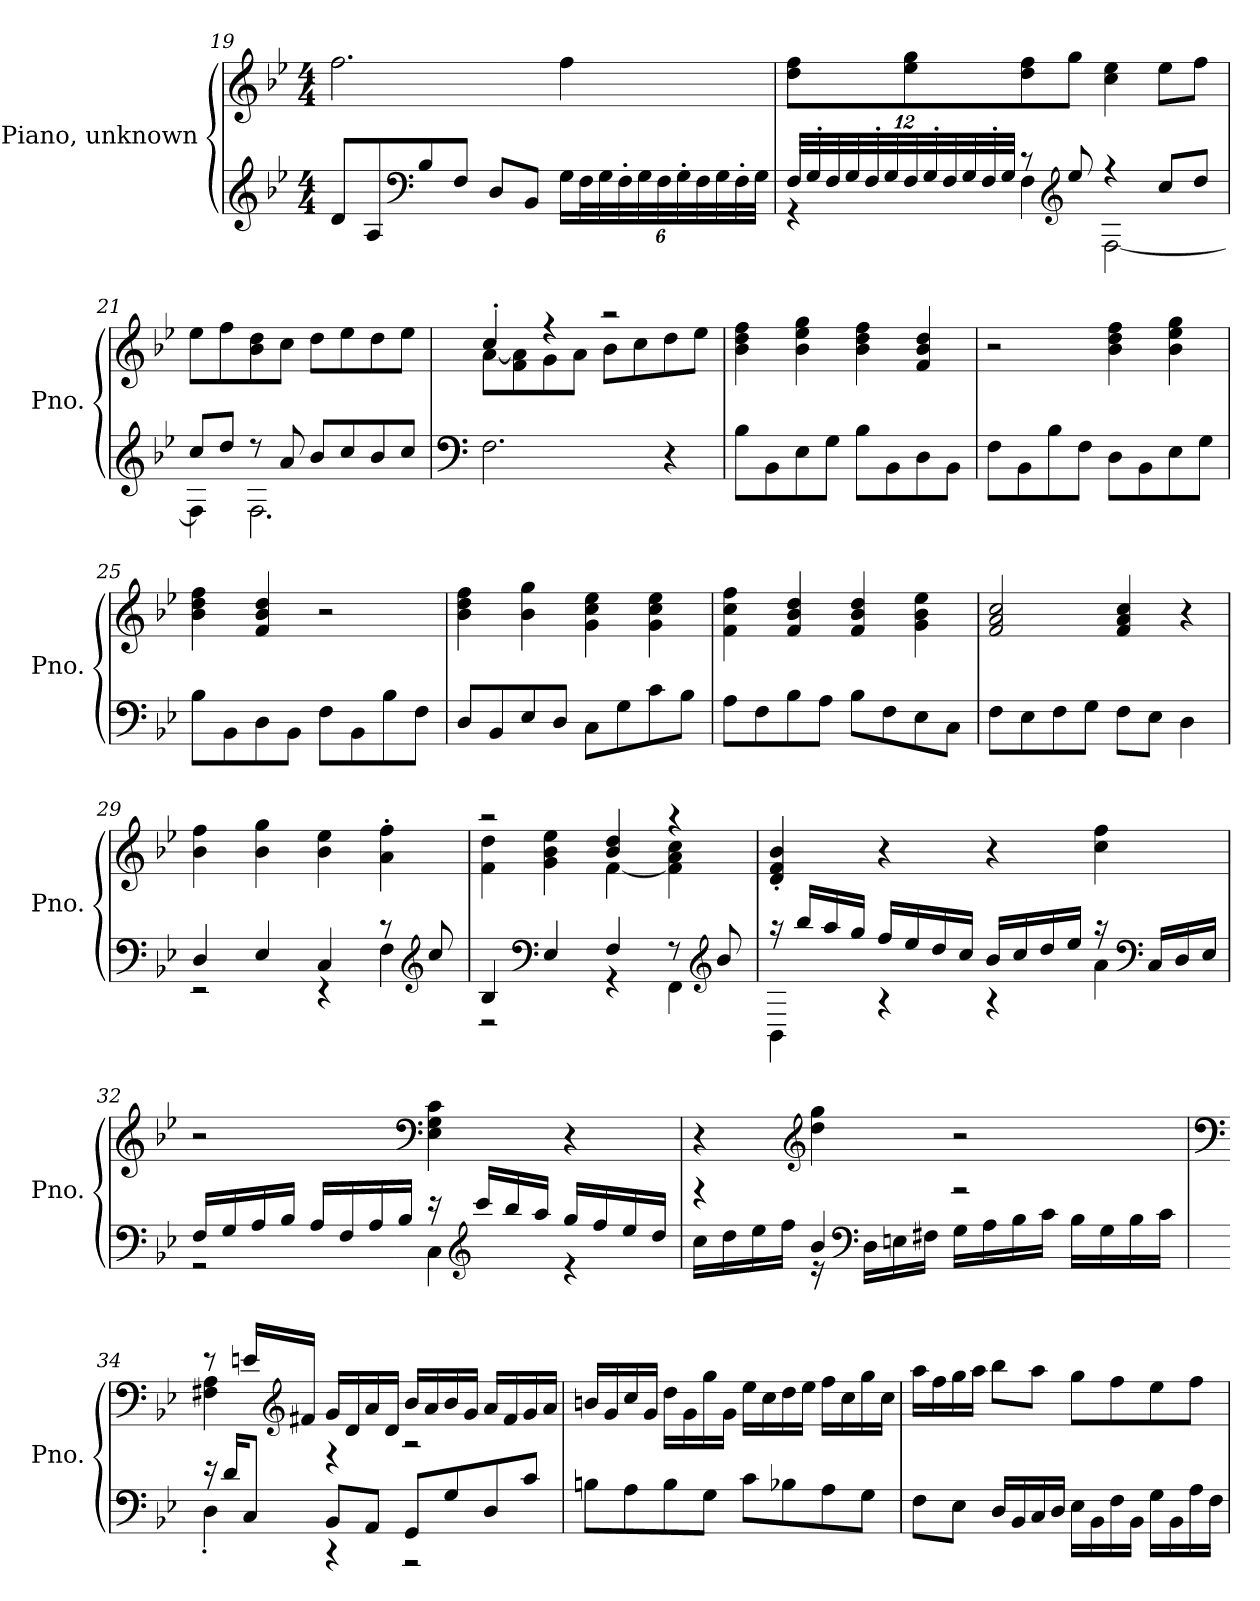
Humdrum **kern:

**kern	**kern
*part1	*part1
*staff2	*staff1
*I"Piano, unknown	*
*I'Pno.	*
*clefG2	*clefG2
*k[b-e-]	*k[b-e-]
*M4/4	*M4/4
=19	=19
8d/L	2.ff\
8A/	.
*clefF4	*
8B-/	.
8F/J	.
8D/L	.
8BB-/J	.
*Xbrackettup	*
24G\LL	4ff\
48F\L	.
48G\	.
48F'\	.
48G\	.
48F\	.
48G'\	.
48F\	.
48G\	.
48F'\	.
48G\JJJ	.
!!LO:LB:g=z
=20	=20
*^	*
48F/LLL	4r	8dd\ 8ff\L
48G'/	.	.
48F/	.	.
48G/	.	.
48F'/	.	.
48G/	.	.
48F/	.	8ee-\ 8gg\
48G'/	.	.
48F/	.	.
48G/	.	.
48F'/	.	.
48G/JJJ	.	.
8r	4F\	8dd\ 8ff\
*clefG2	*	*
8ee-/	.	8gg\J
4r	[2F\	4cc\ 4ee-\
8cc/L	.	8ee-\L
8dd/J	.	8ff\J
=21	=21	=21
8cc/L	4F\]	8ee-\L
8dd/J	.	8ff\
8r	2.F\	8b-\ 8dd\
8a/	.	8cc\J
8b-/L	.	8dd\L
8cc/	.	8ee-\
8b-/	.	8dd\
8cc/J	.	8ee-\J
*v	*v	*
=22	=22
*clefF4	*
*	*^
2.F\	4cc'/	[8a\L
.	.	8f\ 8a\]
.	4r	8g\
.	.	8a\J
.	2r	8b-\L
.	.	8cc\
4r	.	8dd\
.	.	8ee-\J
*	*v	*v
!!LO:PB:g=z
=23	=23
8B-\L	4b-\ 4dd\ 4ff\
8BB-\	.
8E-\	4b-\ 4ee-\ 4gg\
8G\J	.
8B-\L	4b-\ 4dd\ 4ff\
8BB-\	.
8D\	4f/ 4b-/ 4dd/
8BB-\J	.
=24	=24
8F\L	2r
8BB-\	.
8B-\	.
8F\J	.
8D\L	4b-\ 4dd\ 4ff\
8BB-\	.
8E-\	4b-\ 4ee-\ 4gg\
8G\J	.
=25	=25
8B-\L	4b-\ 4dd\ 4ff\
8BB-\	.
8D\	4f/ 4b-/ 4dd/
8BB-\J	.
8F\L	2r
8BB-\	.
8B-\	.
8F\J	.
=26	=26
8D/L	4b-\ 4dd\ 4ff\
8BB-/	.
8E-/	4b-\ 4gg\
8D/J	.
8C\L	4g\ 4cc\ 4ee-\
8G\	.
8c\	4g\ 4cc\ 4ee-\
8B-\J	.
=27	=27
8A\L	4f\ 4cc\ 4ff\
8F\	.
8B-\	4f/ 4b-/ 4dd/
8A\J	.
8B-\L	4f/ 4b-/ 4dd/
8F\	.
8E-\	4g\ 4b-\ 4ee-\
8C\J	.
!!LO:LB:g=z
=28	=28
8F\L	2f/ 2a/ 2cc/
8E-\	.
8F\	.
8G\J	.
8F\L	4f/ 4a/ 4cc/
8E-\J	.
4D\	4r
=29	=29
*^	*
4D/	2r	4b-\ 4ff\
4E-/	.	4b-\ 4gg\
4C/	4r	4b-\ 4ee-\
8r	4F\	4a\' 4ff\'
*clefG2	*	*
8cc/	.	.
=30	=30	=30
*	*	*^
4B-/	2r	2r	4f\ 4dd\
*clefF4	*	*	*
4E-/	.	.	4g\ 4b-\ 4ee-\
4F/	4r	4b-/ 4dd/	[4f\
8r	4FF\	4r	4f\] 4a\ 4cc\
*clefG2	*	*	*
8b-/	.	.	.
*	*	*v	*v
=31	=31	=31
16r	4BB-\	4d/' 4f/' 4b-/'
16bb-/LL	.	.
16aa/	.	.
16gg/JJ	.	.
16ff/LL	4r	4r
16ee-/	.	.
16dd/	.	.
16cc/JJ	.	.
16b-/LL	4r	4r
16cc/	.	.
16dd/	.	.
16ee-/JJ	.	.
16r	4a\	4cc\ 4ff\
*clefF4	*	*
16C/LL	.	.
16D/	.	.
16E-/JJ	.	.
!!LO:LB:g=z
=32	=32	=32
16F/LL	2r	2r
16G/	.	.
16A/	.	.
16B-/JJ	.	.
16A/LL	.	.
16F/	.	.
16A/	.	.
16B-/JJ	.	.
*	*	*clefF4
16r	4C\	4E-\ 4G\ 4c\
*clefG2	*	*
16ccc/LL	.	.
16bb-/	.	.
16aa/JJ	.	.
16gg/LL	4r	4r
16ff/	.	.
16ee-/	.	.
16dd/JJ	.	.
=33	=33	=33
4r	16cc\LL	4r
.	16dd\	.
.	16ee-\	.
.	16ff\JJ	.
*	*	*clefG2
4b-/	16r	4dd\ 4gg\
*clefF4	*	*
.	16D\LL	.
.	16En\	.
.	16F#X\JJ	.
2r	16G\LL	2r
.	16A\	.
.	16B-\	.
.	16c\JJ	.
.	16B-\LL	.
.	16G\	.
.	16B-\	.
.	16c\JJ	.
!!LO:LB:g=z
=34	=34	=34
*	*	*clefF4
*	*	*^
16r	4D'\	8r	4F#X\ 4A\
16d/KL	.	.	.
8C/J	.	16en/LL	.
*	*	*clefG2	*
.	.	16f#X/JJ	.
8BB-/L	4r	16g/LL	4r
.	.	16d/	.
8AA/J	.	16a/	.
.	.	16d/JJ	.
8GG/L	2r	16b-/LL	2r
.	.	16a/	.
8G/	.	16b-/	.
.	.	16g/JJ	.
8D/	.	16a/LL	.
.	.	16f#/	.
8c/J	.	16g/	.
.	.	16a/JJ	.
*v	*v	*	*
*	*v	*v
=35	=35
8Bn\L	16bn/LL
.	16g/
8A\	16cc/
.	16g/JJ
8B\	16dd\LL
.	16g\
8G\J	16gg\
.	16g\JJ
8c\L	16ee-\LL
.	16cc\
8B-X\	16dd\
.	16ee-\JJ
8A\	16ff\LL
.	16cc\
8G\J	16gg\
.	16cc\JJ
!!LO:LB:g=z
=36	=36
8F\L	16aa\LL
.	16ff\
8E-\J	16gg\
.	16aa\JJ
16D/LL	8bb-\L
16BB-/	.
16C/	8aa\J
16D/JJ	.
16E-\LL	8gg\L
16BB-\	.
16F\	8ff\
16BB-\JJ	.
16G\LL	8ee-\
16BB-\	.
16A\	8ff\J
16F\JJ	.
=	=
*-	*-
